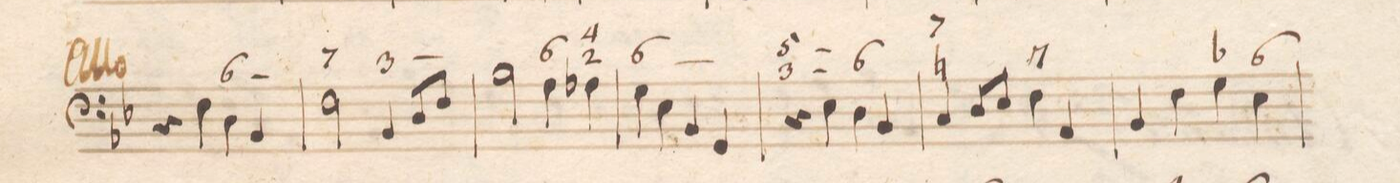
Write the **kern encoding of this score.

**kern	**fba	**dynam
*I"Organo	*	*
*clefF4	*	*
*k[b-e-]	*	*
*met(c)	*	*
*M4/4	*	*
4r	.	.
4F\	.	.
4D\	6	.
4BB-/	_	.
=80	=80	=80
2F\	7	.
4BB-/	3	.
8D/L	.	.
8F/J	.	.
=81	=81	=81
2B-\	.	.
4A\	6	.
4A-X\	4 2	.
=82	=82	=82
4G\	6	.
4E-\	.	.
4BB-/	.	.
4GG/	.	.
=83	=83	=83
4r	5 3	.
4E-\	_ _	.
4D\	6	.
4BB-/	.	.
=84	=84	=84
4C/	7 n	.
8D\L	.	.
8E-/J	.	.
4F\	7	.
4AA/	.	.
=85	=85	=85
4BB-/	.	.
4F\	.	.
4G\	-	.
4E-\	6	.
=86	=86	=86
*-	*-	*-
